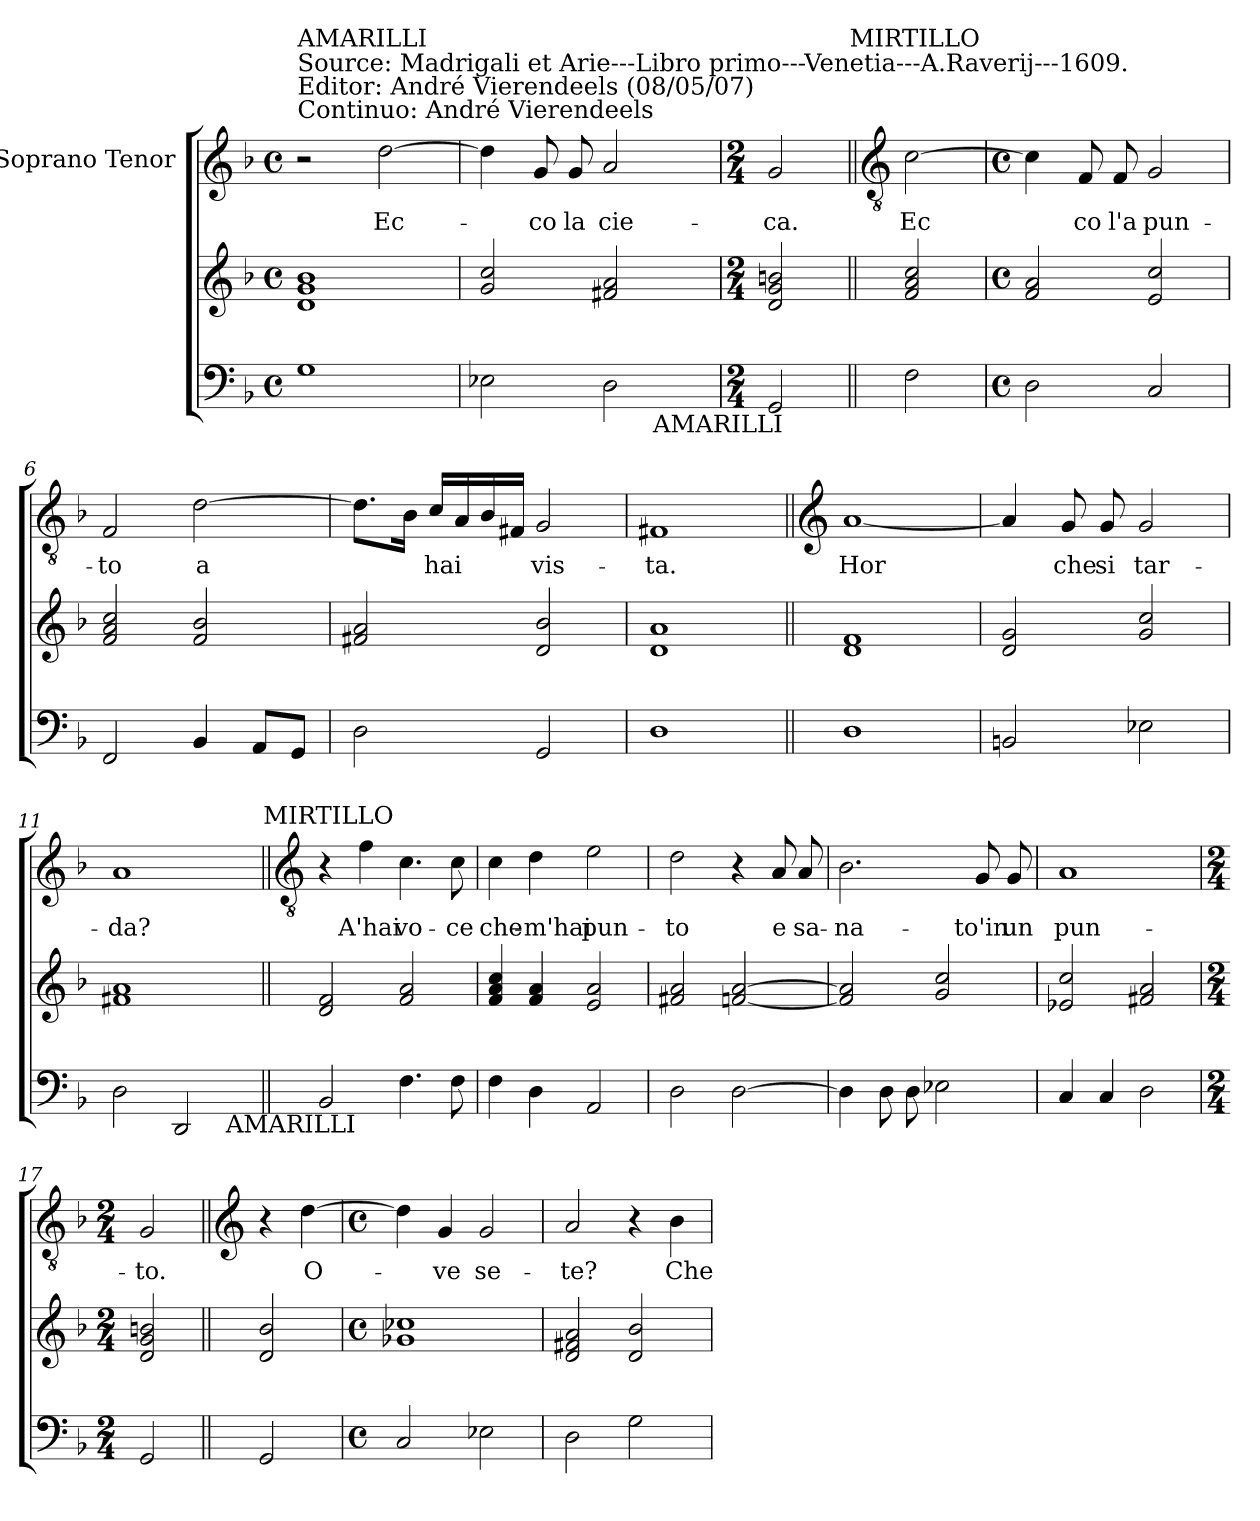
**kern	**kern	**kern	**text
*part2	*part2	*part1	*part1
*staff3	*staff2	*staff1	*staff1
*	*	*I"Soprano Tenor	*
*clefF4	*clefG2	*clefG2	*
*k[b-]	*k[b-]	*k[b-]	*
*F:	*F:	*F:	*
*M4/4	*M4/4	*M4/4	*
*met(c)	*met(c)	*met(c)	*
=1	=1	=1	=1
!	!	!LO:TX:a:t=Source&colon; Madrigali et Arie---Libro primo---Venetia---A.Raverij---1609.\nEditor&colon; André Vierendeels (08/05/07)\nContinuo&colon; André Vierendeels	!
!	!	!LO:TX:a:t=AMARILLI	!
1G	1d 1g 1b-	2r	.
.	.	[2dd\	Ec-
=2	=2	=2	=2
*^	*	*	*
2E-X\	2ryy	2g/ 2cc/	4dd\]	.
.	.	.	8g/	-co
.	.	.	8g/	la
2D\	8..ryy	2f#X/ 2a/	2a/	cie-
!	!LO:TX:b:t=AMARILLI	!	!	!
.	4ryy	.	.	.
.	32ryy	.	.	.
*v	*v	*	*	*
=3	=3	=3	=3
*M2/4	*M2/4	*M2/4	*
2GG/	2d/ 2g/ 2bn/	2g/	-ca.
!	!	!LO:TX:a:t=MIRTILLO	!
=4||	=4||	=4||	=4||
*	*	*clefGv2	*
2F\	2f/ 2a/ 2cc/	[2c\	Ec
=5	=5	=5	=5
*M4/4	*M4/4	*M4/4	*
*met(c)	*met(c)	*met(c)	*
2D\	2f/ 2a/	4c\]	.
.	.	8F/	co
.	.	8F/	l'a
2C/	2e/ 2cc/	2G/	pun-
=6	=6	=6	=6
2FF/	2f/ 2a/ 2cc/	2F/	-to
4BB-/	2f/ 2b-/	[2d\	a
8AA/L	.	.	.
8GG/J	.	.	.
!!LO:LB:g=z
=7	=7	=7	=7
2D\	2f#X/ 2a/	8.d\L]	.
.	.	16B-\Jk	.
.	.	16c/LL	hai
.	.	16A/	.
.	.	16B-/	.
.	.	16F#X/JJ	.
2GG/	2d/ 2b-/	2G/	vis-
=8	=8	=8	=8
1D	1d 1a	1F#X	-ta.
=9||	=9||	=9||	=9||
*	*	*clefG2	*
1D	1d 1f	[1a	Hor
=10	=10	=10	=10
2BBn/	2d/ 2g/	4a/]	.
.	.	8g/	che
.	.	8g/	si
2E-X\	2g/ 2cc/	2g/	tar-
=11	=11	=11	=11
*^	*	*	*
2D\	2ryy	1f#X 1a	1a	-da?
2DD/	4ryy	.	.	.
.	32ryy	.	.	.
!	!LO:TX:b:t=AMARILLI	!	!	!
.	8..ryy	.	.	.
!	!	!	!LO:TX:a:t=MIRTILLO	!
*v	*v	*	*	*
=12||	=12||	=12||	=12||
*	*	*clefGv2	*
2BB-/	2d/ 2f/	4r	.
.	.	4f\	A'hai
4.F\	2f/ 2a/	4.c\	vo-
8F\	.	8c\	-ce
!!LO:LB:g=z
=13	=13	=13	=13
4F\	4f/ 4a/ 4cc/	4c\	che-
4D\	4f/ 4a/	4d\	-m'hai
2AA/	2e/ 2a/	2e\	pun-
=14	=14	=14	=14
2D\	2f#X/ 2a/	2d\	-to
[2D\	[2fn/ [2a/	4r	.
.	.	8A/	e
.	.	8A/	sa-
=15	=15	=15	=15
4D\]	2f/] 2a/]	2.B-\	-na-
8D\	.	.	.
8D\	.	.	.
2E-X\	2g/ 2cc/	.	.
.	.	8G/	-to'in
.	.	8G/	un
=16	=16	=16	=16
4C/	2e-X/ 2cc/	1A	pun-
4C/	.	.	.
2D\	2f#X/ 2a/	.	.
=17	=17	=17	=17
*M2/4	*M2/4	*M2/4	*
2GG/	2d/ 2g/ 2bn/	2G/	-to.
=18||	=18||	=18||	=18||
*	*	*clefG2	*
2GG/	2d/ 2b-/	4r	.
.	.	[4dd\	O-
!!LO:LB:g=z
=19	=19	=19	=19
*M4/4	*M4/4	*M4/4	*
*met(c)	*met(c)	*met(c)	*
2C/	1g-X 1cc-X	4dd\]	.
.	.	4g/	-ve
2E-X\	.	2g/	se-
=20	=20	=20	=20
2D\	2d/ 2f#X/ 2a/	2a/	-te?
2G\	2d/ 2b-/	4r	.
.	.	4b-\	Che
=	=	=	=
*-	*-	*-	*-
